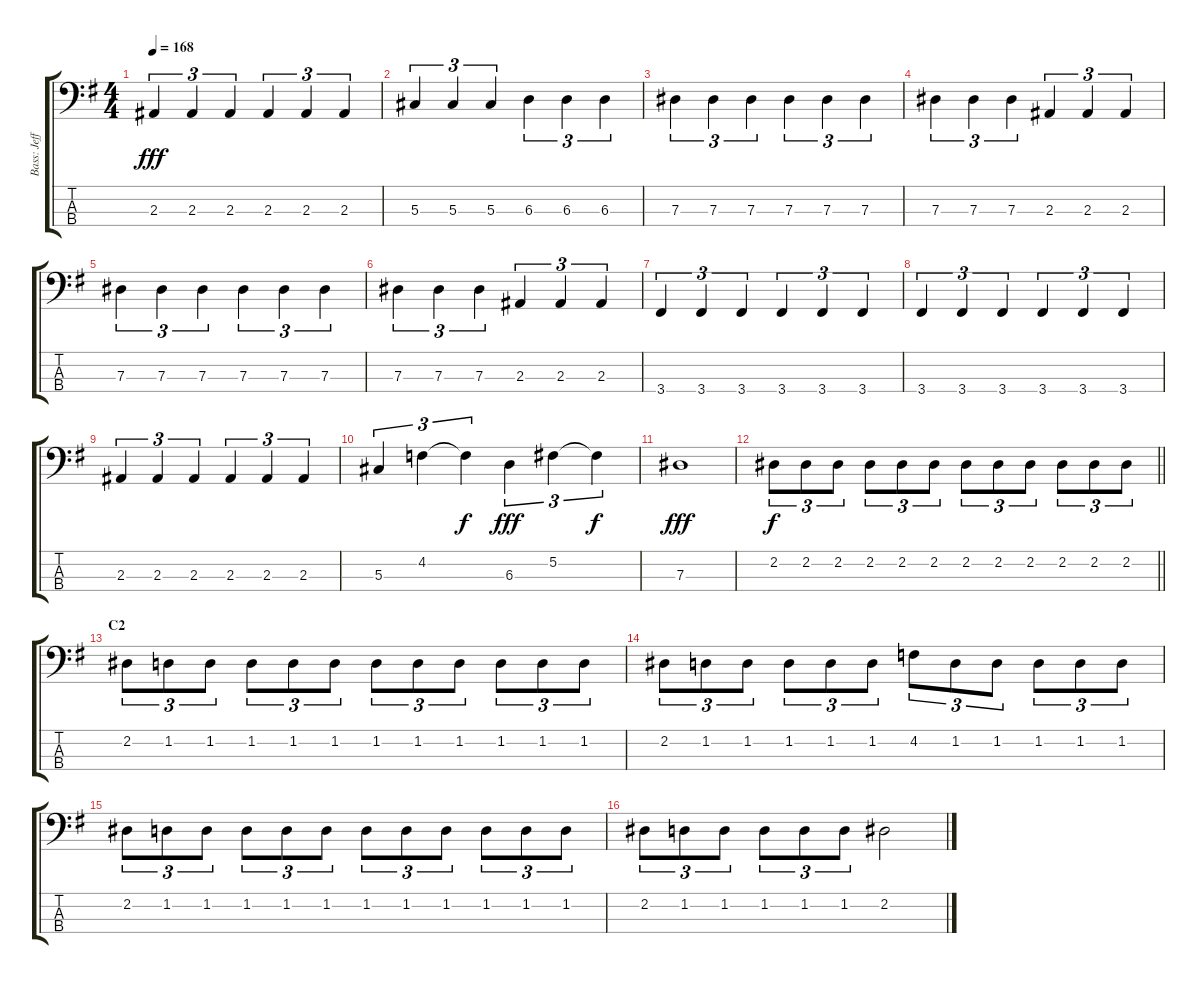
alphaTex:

\track ("Bass: Jeff" "Bass: Jeff") {instrument electricbassfinger}
\staff {score tabs}
\tuning (Gb2 Db2 Ab1 Eb1) {hide}
\ts (4 4)
\tempo 168
\clef f4
\ks g
2.3.4{tu (3 2) dy fff} 2.3.4{tu (3 2)} 2.3.4{tu (3 2)} 2.3.4{tu (3 2)} 2.3.4{tu (3 2)} 2.3.4{tu (3 2)} |
5.3.4{tu (3 2)} 5.3.4{tu (3 2)} 5.3.4{tu (3 2)} 6.3.4{tu (3 2)} 6.3.4{tu (3 2)} 6.3.4{tu (3 2)} |
7.3.4{tu (3 2)} 7.3.4{tu (3 2)} 7.3.4{tu (3 2)} 7.3.4{tu (3 2)} 7.3.4{tu (3 2)} 7.3.4{tu (3 2)} |
7.3.4{tu (3 2)} 7.3.4{tu (3 2)} 7.3.4{tu (3 2)} 2.3.4{tu (3 2)} 2.3.4{tu (3 2)} 2.3.4{tu (3 2)} |
7.3.4{tu (3 2)} 7.3.4{tu (3 2)} 7.3.4{tu (3 2)} 7.3.4{tu (3 2)} 7.3.4{tu (3 2)} 7.3.4{tu (3 2)} |
7.3.4{tu (3 2)} 7.3.4{tu (3 2)} 7.3.4{tu (3 2)} 2.3.4{tu (3 2)} 2.3.4{tu (3 2)} 2.3.4{tu (3 2)} |
3.4.4{tu (3 2)} 3.4.4{tu (3 2)} 3.4.4{tu (3 2)} 3.4.4{tu (3 2)} 3.4.4{tu (3 2)} 3.4.4{tu (3 2)} |
3.4.4{tu (3 2)} 3.4.4{tu (3 2)} 3.4.4{tu (3 2)} 3.4.4{tu (3 2)} 3.4.4{tu (3 2)} 3.4.4{tu (3 2)} |
2.3.4{tu (3 2)} 2.3.4{tu (3 2)} 2.3.4{tu (3 2)} 2.3.4{tu (3 2)} 2.3.4{tu (3 2)} 2.3.4{tu (3 2)} |
5.3.4{tu (3 2)} 4.2.4{tu (3 2)} 4.2{t}.4{tu (3 2) dy f} 6.3.4{tu (3 2) dy fff} 5.2.4{tu (3 2)} 5.2{t}.4{tu (3 2) dy f} |
7.3.1{dy fff} |
\barLineRight lightlight
2.2.8{tu (3 2) dy f} 2.2.8{tu (3 2)} 2.2.8{tu (3 2)} 2.2.8{tu (3 2)} 2.2.8{tu (3 2)} 2.2.8{tu (3 2)} 2.2.8{tu (3 2)} 2.2.8{tu (3 2)} 2.2.8{tu (3 2)} 2.2.8{tu (3 2)} 2.2.8{tu (3 2)} 2.2.8{tu (3 2)} |
\section ("" "C2")
2.2.8{tu (3 2)} 1.2.8{tu (3 2)} 1.2.8{tu (3 2)} 1.2.8{tu (3 2)} 1.2.8{tu (3 2)} 1.2.8{tu (3 2)} 1.2.8{tu (3 2)} 1.2.8{tu (3 2)} 1.2.8{tu (3 2)} 1.2.8{tu (3 2)} 1.2.8{tu (3 2)} 1.2.8{tu (3 2)} |
2.2.8{tu (3 2)} 1.2.8{tu (3 2)} 1.2.8{tu (3 2)} 1.2.8{tu (3 2)} 1.2.8{tu (3 2)} 1.2.8{tu (3 2)} 4.2.8{tu (3 2)} 1.2.8{tu (3 2)} 1.2.8{tu (3 2)} 1.2.8{tu (3 2)} 1.2.8{tu (3 2)} 1.2.8{tu (3 2)} |
2.2.8{tu (3 2)} 1.2.8{tu (3 2)} 1.2.8{tu (3 2)} 1.2.8{tu (3 2)} 1.2.8{tu (3 2)} 1.2.8{tu (3 2)} 1.2.8{tu (3 2)} 1.2.8{tu (3 2)} 1.2.8{tu (3 2)} 1.2.8{tu (3 2)} 1.2.8{tu (3 2)} 1.2.8{tu (3 2)} |
2.2.8{tu (3 2)} 1.2.8{tu (3 2)} 1.2.8{tu (3 2)} 1.2.8{tu (3 2)} 1.2.8{tu (3 2)} 1.2.8{tu (3 2)} 2.2.2
